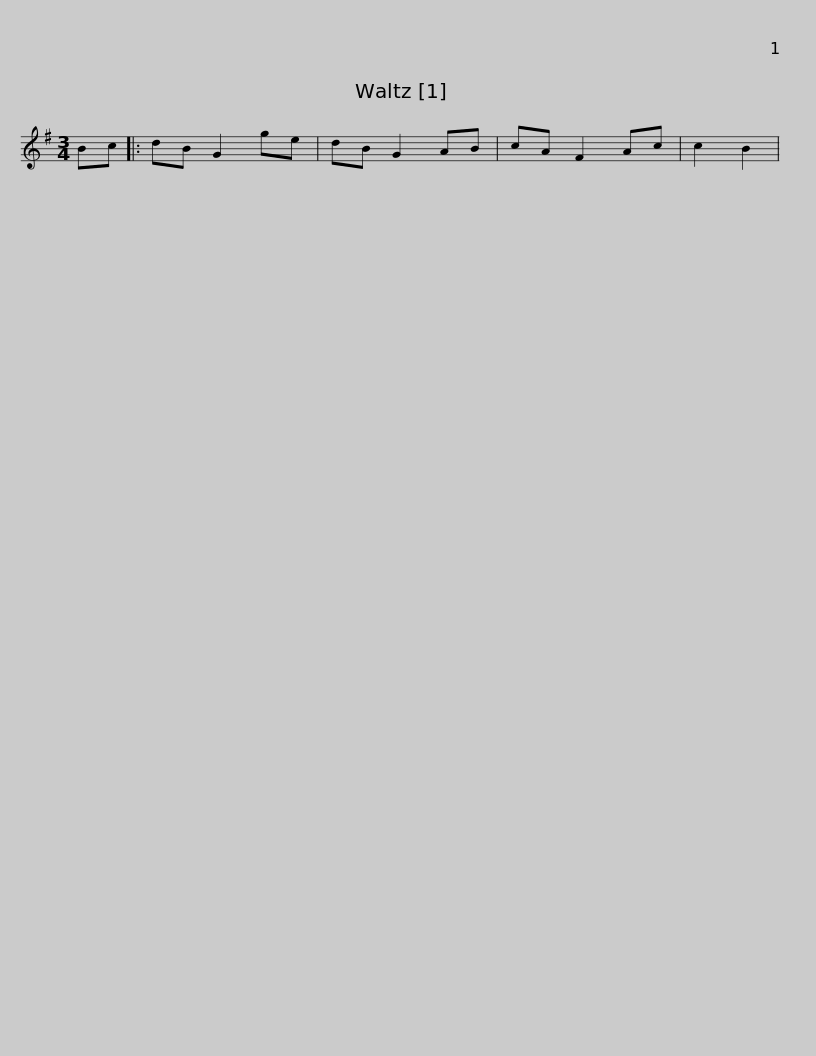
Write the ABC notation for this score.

X:1
L:1/8
M:3/4
I:linebreak $
K:G
V:1 treble
V:1
 Bc |: dB G2 ge | dB G2 AB | cA F2 Ac | c2 B2 | %5
